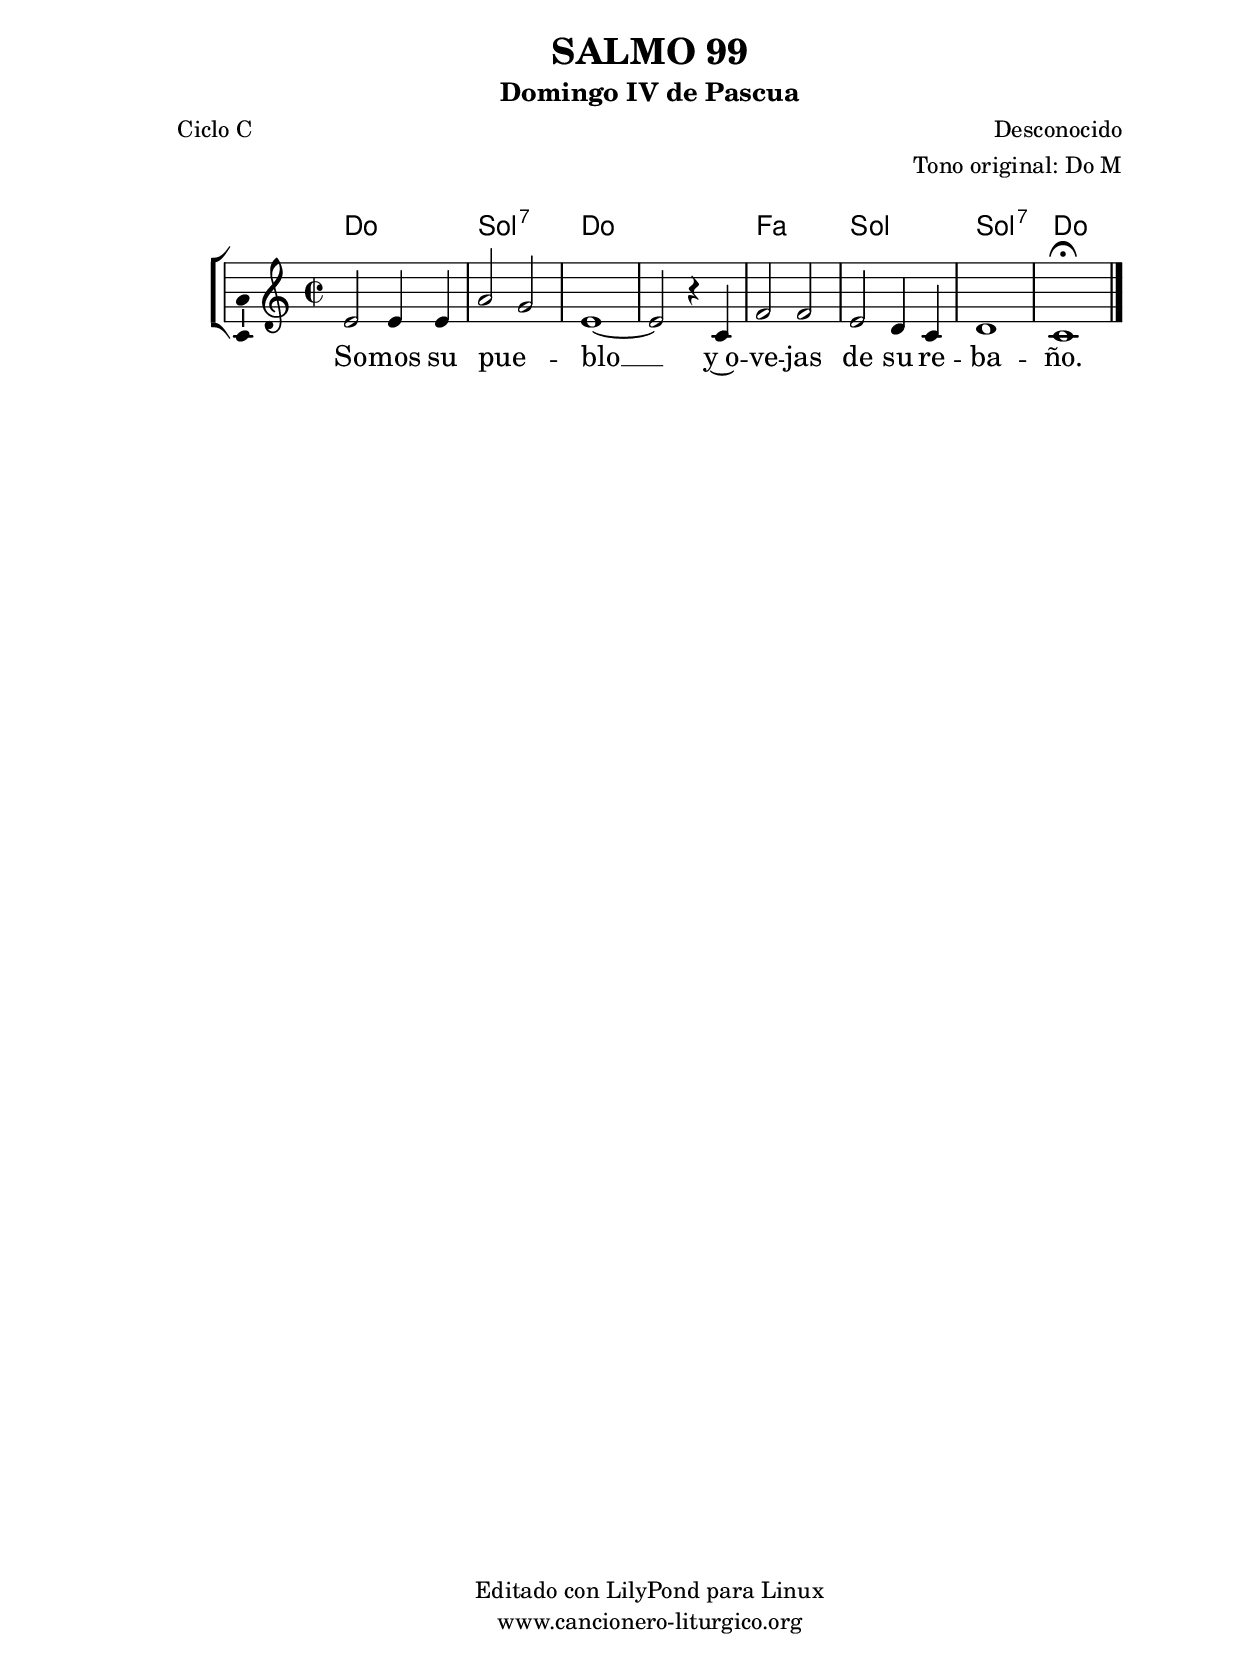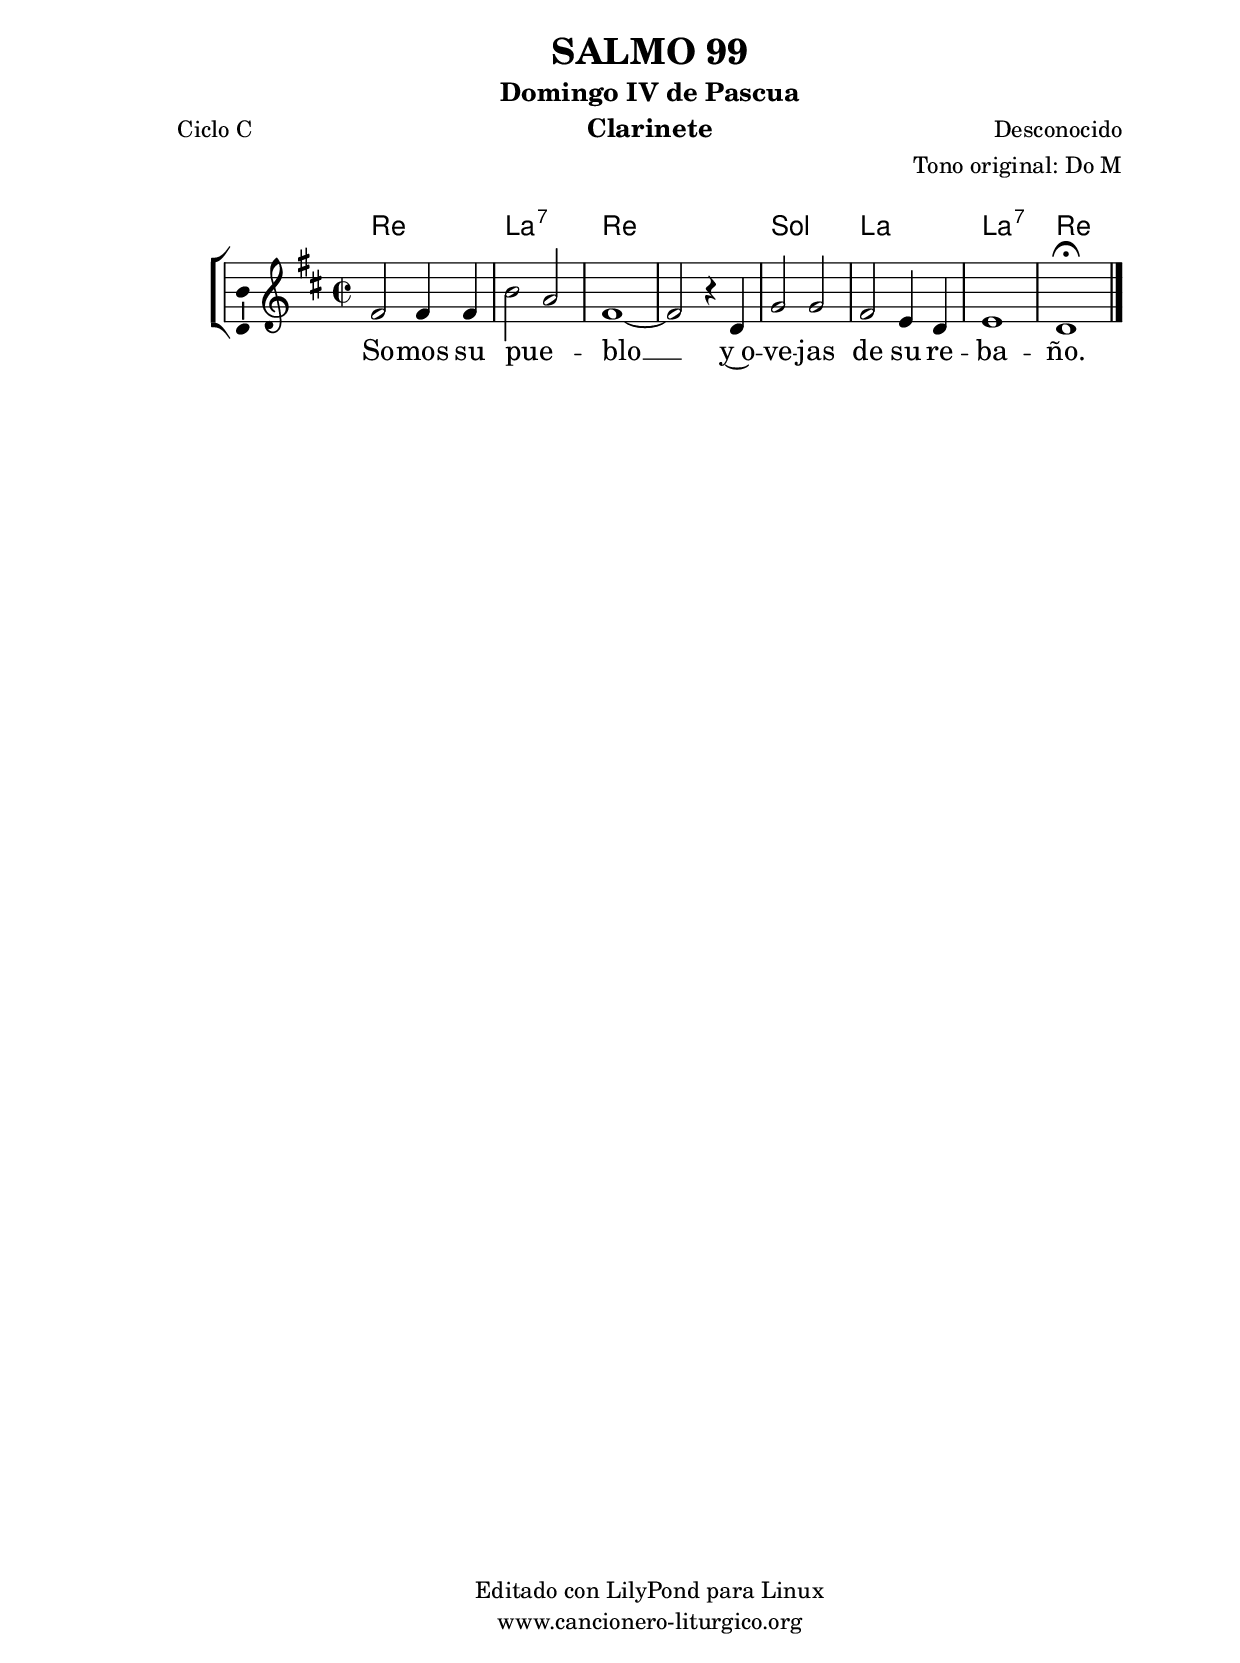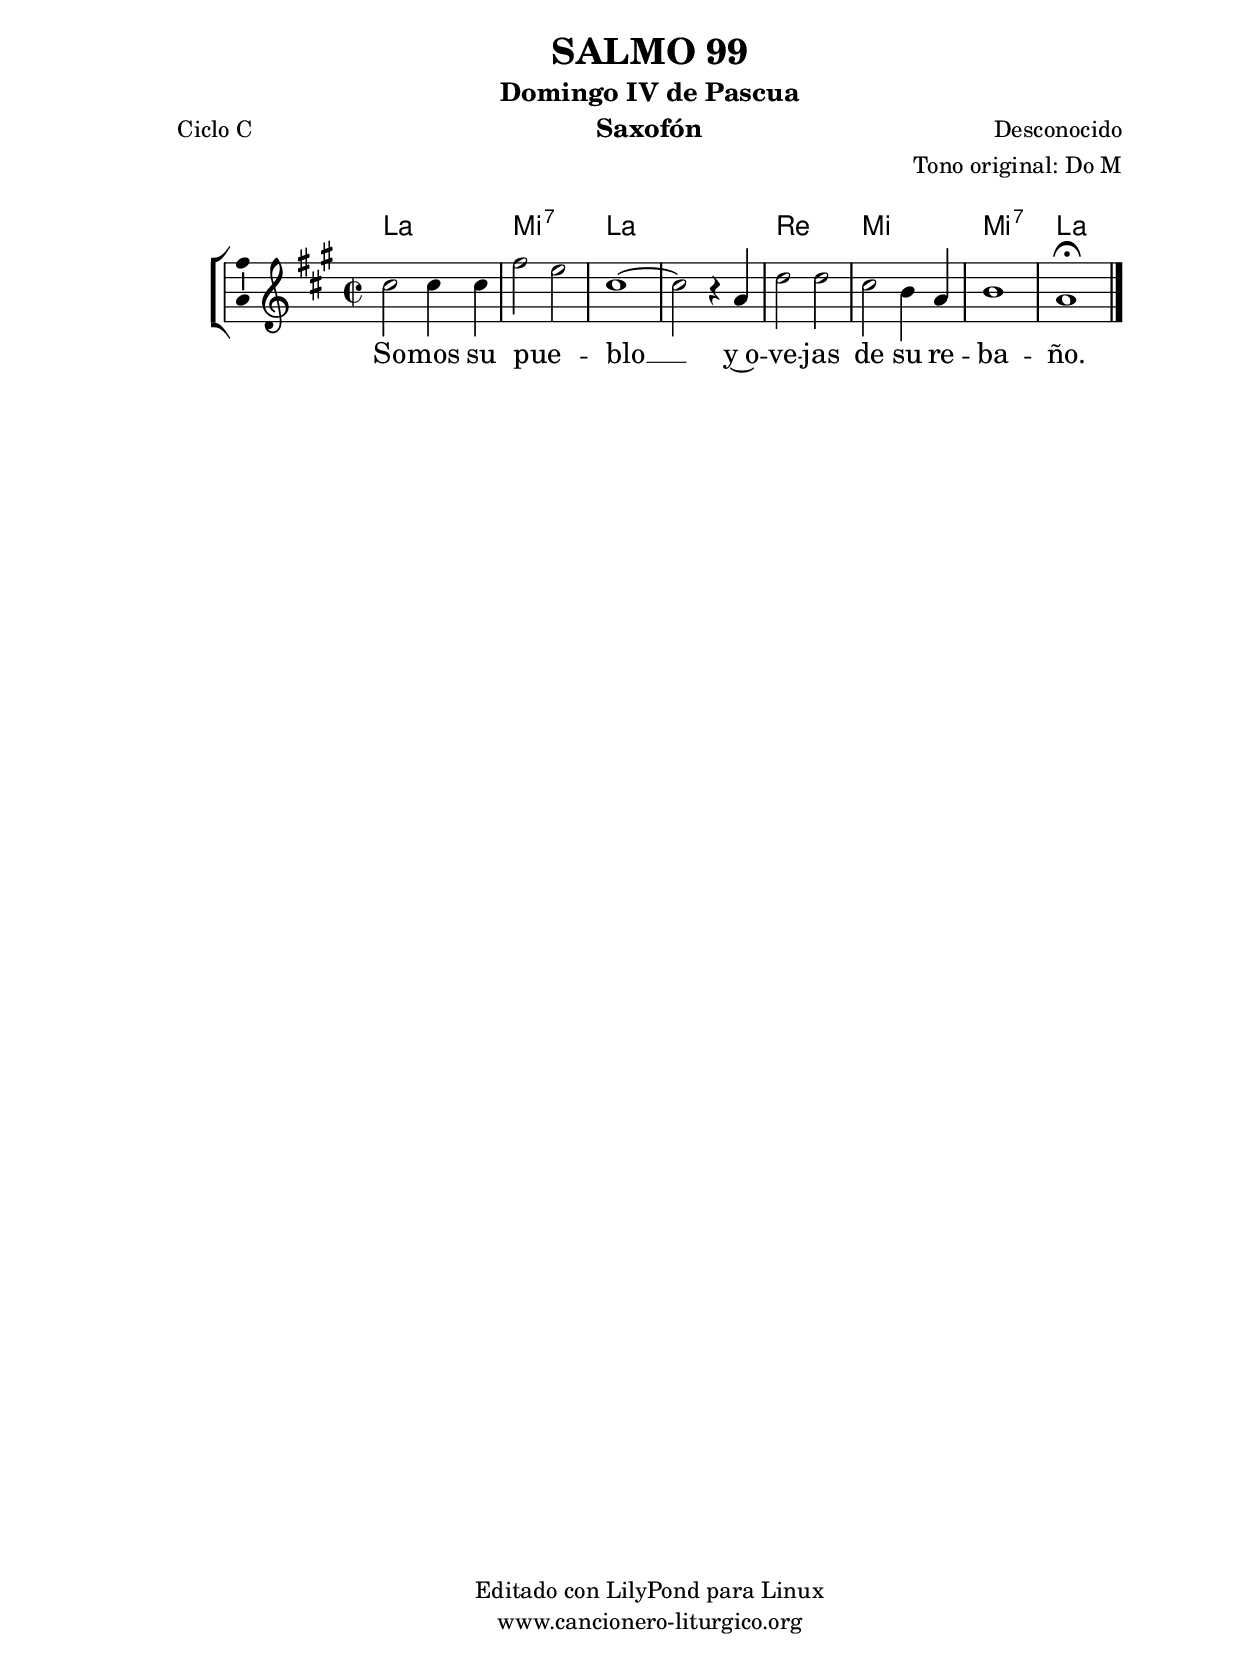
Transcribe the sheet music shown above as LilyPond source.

%
%para convertir .midi en .wav:
%timidity filename.midi -Ow -o finename.wav
%
%
%Para convertir de .wav a .mp3:
%lame -h -m j filename.wav
%
%
%para escuchar el midi:
%timidity nombrefichero.midi
%


%versión de lilypond para la que se ha escrito esta partitura:
\version "2.16.0"

	%Tamaño papel
	#(set-default-paper-size "a4")
	%Tamaño partitura
	#(set-global-staff-size 20)
	%No responde al pulsar sobre una nota
	#(ly:set-option 'point-and-click #f)

%parámetros del encabezamiento:
\header {
	title = "SALMO 99"
	subtitle = "Domingo IV de Pascua"
	composer = "Desconocido"
	poet = "Ciclo C"
	meter = ""
	arranger = "Tono original: Do M"
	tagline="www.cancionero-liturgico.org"
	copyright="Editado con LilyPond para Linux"
	}

%parámetros asociados al papel:
\paper  {
	oddHeaderMarkup = \markup {\fill-line { \on-the-fly #not-first-page \fromproperty #'header:title \on-the-fly #not-first-page \fromproperty #'header:composer }}
	evenHeaderMarkup = \markup {\fill-line { \fromproperty #'header:composer \fromproperty #'header:title }}
	#(set-paper-size "a4")
	print-page-number = ##f
	first-page-number = 1
	print-first-page-number = ##f
%	head-separation = 3.0 \cm
	top-margin = 2.0 \cm
	bottom-margin = 0.5\cm
%%%	bottom-margin = -1.0\cm
	left-margin = 3.0 \cm
	line-width = 16.0 \cm 
	indent = 8\mm
	interscoreline = 2.\mm
	between-system-space = 15\mm
%	para que las partituras no llenen la hoja:
	ragged-bottom = ##t
%	idem para la última hoja:
	ragged-last-bottom = ##f
%	para que las partituras llenen el ancho del papel:
	ragged-last = ##f
	after-title-space = 2.5 \cm
%page-count=1
%system-count=8

	%Flexible Vertical Spacing
%	markup-markup-spacing =
%	#'((basic-distance . 15) (minimum-distance . 15) (padding . 3))
	markup-system-spacing =
	#'((basic-distance . 15) (minimum-distance . 15) (padding . 3))
	system-system-spacing =
	#'((basic-distance . 15) (minimum-distance . 15) (padding . 3))
	score-system-spacing =
	#'((basic-distance . 15) (minimum-distance . 15) (padding . 5))
%	top-system-spacing = % header
%	#'((basic-distance . 8) (minimum-distance . 0) (padding . 3))
%	top-markup-spacing =
%	#'((basic-distance . 20) (minimum-distance . 20) (padding . 3))
	last-bottom-spacing = % footer
	#'((basic-distance . 5) (minimum-distance . 5) (padding . 3))
%	score-markup-spacing =
%	#'((basic-distance . 16) (minimum-distance . 13) (padding . 3))

	}


%parámetros que afectan a toda la partitura:
global =  {
	%clave de sol (G):
	\clef G
	%armadura:
%	\transpose f a
	\key c \major
	\tempo 2=100
	\set Score.tempoHideNote = ##t
	}


acordes = {
	\italianChords
	\chordmode {
%	\transpose f a
{

c1 g:7 c s f g g:7 c

	}
	}
}

melodia = 
%	\transpose f a
{
	\relative c'{
	\time 2/2

e2 e4 e
a2 g
e1~
e2 r4 c4
f2 f
e2 d4 c
d1
c1 \fermata

	\bar "|."
	}
	}


texto = \lyricmode {
So -- mos su pue -- _ blo __
y~o -- ve -- jas de su re -- ba -- ño.
	}


acordesStaff = \context ChordNames = acordesStaff <<
	\set chordChanges = ##t
	\acordes
	>>


vozStaff = \context Voice = vozStaff
\with {\consists "Ambitus_engraver"}
<<
%	\set Staff.instrumentName = ""
%	\set Staff.shortInstrumentName = ""
%	\set Staff.midiInstrument = #"clarinet"
%	\set Staff.midiInstrument = #"cello"
%	\set Staff.midiInstrument = #"flute"
	\set Staff.midiInstrument = #"electric guitar (jazz)"
%	\set Staff.midiInstrument = #"english horn"
%	\set Staff.midiInstrument = #"violin"
%	\set Staff.midiInstrument = #"glockenspiel"
	\set Staff.midiMinimumVolume = #0.7
	\set Staff.midiMaximumVolume = #0.9
	\global
	\melodia
	>>


textoStaff = \context Lyrics = textoStaff <<
	\lyricsto vozStaff \texto
	>>

\book {
	\score {
		\context ChoirStaff {
			\override StaffGroup.SystemStartBracket #'collapse-height = #1
			\override Score.SystemStartBar #'collapse-height = #1
			<<
			\acordesStaff
			\vozStaff
			\textoStaff
			>>
			}
		\layout {
	    		\context {
				\Lyrics
				\override LyricText #'font-size = #2
				}
	   		 \context {
				\Score
				%fontSize = #3
				\override StaffSymbol #'staff-space = #(magstep +3)
				%\override Beam #'thickness = #0.55
				%\override SpacingSpanner #'spacing-increment = #1.0
				%\override Slur #'height-limit = #1.5
				}
			}
		}
	\score {
		\unfoldRepeats
		\context ChoirStaff {
			<<
			\acordesStaff
			\vozStaff
			>>
			}
		\midi {
	  		\context {
	  			\Score
				tempoWholesPerMinute = #(ly:make-moment 70 4)
				}
			}
		}
	}

%Partitura para clarinete
#(define output-suffix "C")
\book {
	\header{
		instrument = "Clarinete"
		}
	\score {
		\context ChoirStaff {
			\override StaffGroup.SystemStartBracket #'collapse-height = #1
			\override Score.SystemStartBar #'collapse-height = #1
\transpose c d
			<<
			\acordesStaff
			\vozStaff
			\textoStaff
			>>
			}
		\layout {
	    		\context {
				\Lyrics
				\override LyricText #'font-size = #2
				}
	   		 \context {
				\Score
				%fontSize = #3
				\override StaffSymbol #'staff-space = #(magstep +3)
				%\override Beam #'thickness = #0.55
				%\override SpacingSpanner #'spacing-increment = #1.0
				%\override Slur #'height-limit = #1.5
				}
			}
		}
	}

%Partitura para saxofón
#(define output-suffix "S")
\book {
	\header{
		instrument = "Saxofón"
		}
	\score {
		\context ChoirStaff {
			\override StaffGroup.SystemStartBracket #'collapse-height = #1
			\override Score.SystemStartBar #'collapse-height = #1
\transpose c a
			<<
			\acordesStaff
			\vozStaff
			\textoStaff
			>>
			}
		\layout {
	    		\context {
				\Lyrics
				\override LyricText #'font-size = #2
				}
	   		 \context {
				\Score
				%fontSize = #3
				\override StaffSymbol #'staff-space = #(magstep +3)
				%\override Beam #'thickness = #0.55
				%\override SpacingSpanner #'spacing-increment = #1.0
				%\override Slur #'height-limit = #1.5
				}
			}
		}
	}

